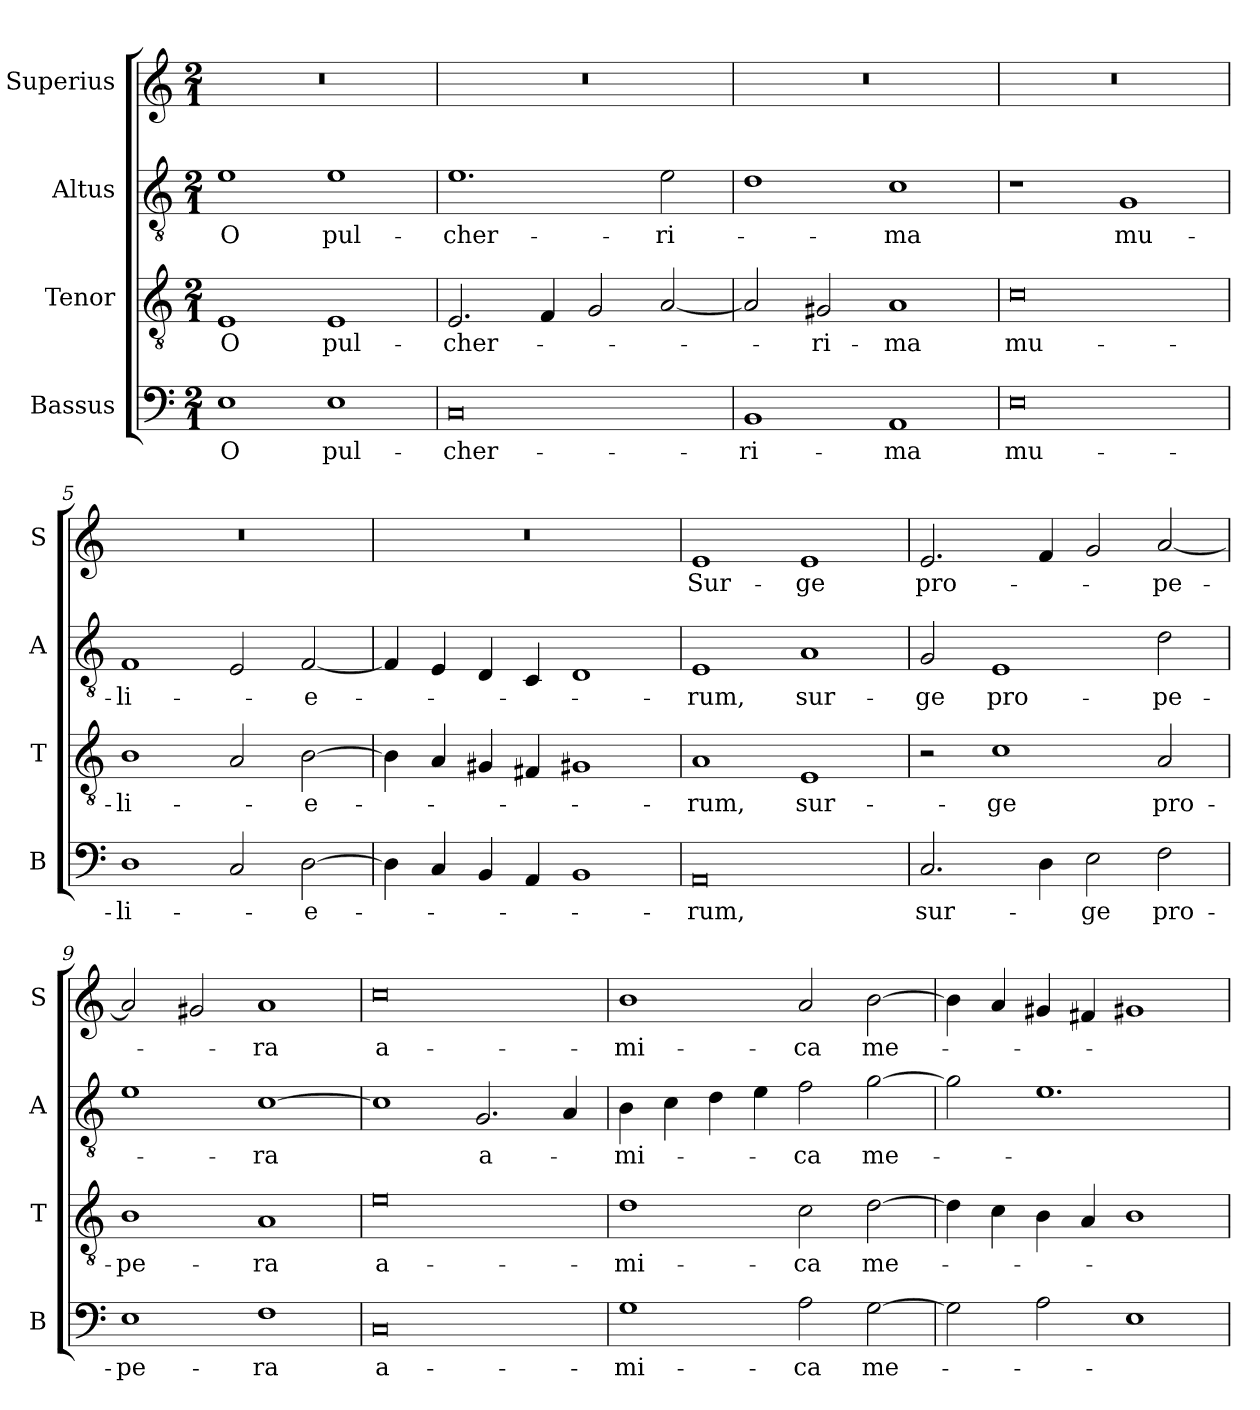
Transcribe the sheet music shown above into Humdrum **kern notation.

**kern	**text	**kern	**text	**kern	**text	**kern	**text
*part4	*part4	*part3	*part3	*part2	*part2	*part1	*part1
*staff4	*staff4	*staff3	*staff3	*staff2	*staff2	*staff1	*staff1
*I"Bassus	*	*I"Tenor	*	*I"Altus	*	*I"Superius	*
*I'B	*	*I'T	*	*I'A	*	*I'S	*
*clefF4	*	*clefGv2	*	*clefGv2	*	*clefG2	*
*k[]	*	*k[]	*	*k[]	*	*k[]	*
*M2/1	*	*M2/1	*	*M2/1	*	*M2/1	*
=1	=1	=1	=1	=1	=1	=1	=1
1E	O	1E	O	1e	O	0r	.
1E	pul-	1E	pul-	1e	pul-	.	.
=2	=2	=2	=2	=2	=2	=2	=2
0C	-cher-	2.E	-cher-	1.e	-cher-	0r	.
.	.	4F	.	.	.	.	.
.	.	2G	.	.	.	.	.
.	.	[2A	.	2e	-ri-	.	.
=3	=3	=3	=3	=3	=3	=3	=3
1BB	-ri-	2A]	.	1d	.	0r	.
.	.	2G#X	-ri-	.	.	.	.
1AA	-ma	1A	-ma	1c	-ma	.	.
=4	=4	=4	=4	=4	=4	=4	=4
0E	mu-	0c	mu-	1r	.	0r	.
.	.	.	.	1G	mu-	.	.
=5	=5	=5	=5	=5	=5	=5	=5
1D	-li-	1B	-li-	1F	-li-	0r	.
2C	.	2A	.	2E	.	.	.
[2D	-e-	[2B	-e-	[2F	-e-	.	.
=6	=6	=6	=6	=6	=6	=6	=6
4D]	.	4B]	.	4F]	.	0r	.
4C	.	4A	.	4E	.	.	.
4BB	.	4G#X	.	4D	.	.	.
4AA	.	4F#X	.	4C	.	.	.
1BB	.	1G#X	.	1D	.	.	.
=7	=7	=7	=7	=7	=7	=7	=7
0AA	-rum,	1A	-rum,	1E	-rum,	1e	Sur-
.	.	1E	sur-	1A	sur-	1e	-ge
=8	=8	=8	=8	=8	=8	=8	=8
2.C	sur-	2r	.	2G	-ge	2.e	pro-
.	.	1c	-ge	1E	pro-	.	.
4D	.	.	.	.	.	4f	.
2E	-ge	.	.	.	.	2g	.
2F	pro-	2A	pro-	2d	-pe-	[2a	-pe-
=9	=9	=9	=9	=9	=9	=9	=9
1E	-pe-	1B	-pe-	1e	.	2a]	.
.	.	.	.	.	.	2g#X	.
1F	-ra	1A	-ra	[1c	-ra	1a	-ra
=10	=10	=10	=10	=10	=10	=10	=10
0C	a-	0e	a-	1c]	.	0cc	a-
.	.	.	.	2.G	a-	.	.
.	.	.	.	4A	.	.	.
=11	=11	=11	=11	=11	=11	=11	=11
1G	-mi-	1d	-mi-	4B	-mi-	1b	-mi-
.	.	.	.	4c	.	.	.
.	.	.	.	4d	.	.	.
.	.	.	.	4e	.	.	.
2A	-ca	2c	-ca	2f	-ca	2a	-ca
[2G	me-	[2d	me-	[2g	me-	[2b	me-
=12	=12	=12	=12	=12	=12	=12	=12
2G]	.	4d]	.	2g]	.	4b]	.
.	.	4c	.	.	.	4a	.
2A	.	4B	.	1.e	.	4g#X	.
.	.	4A	.	.	.	4f#X	.
1E	.	1B	.	.	.	1g#X	.
=	=	=	=	=	=	=	=
*-	*-	*-	*-	*-	*-	*-	*-
